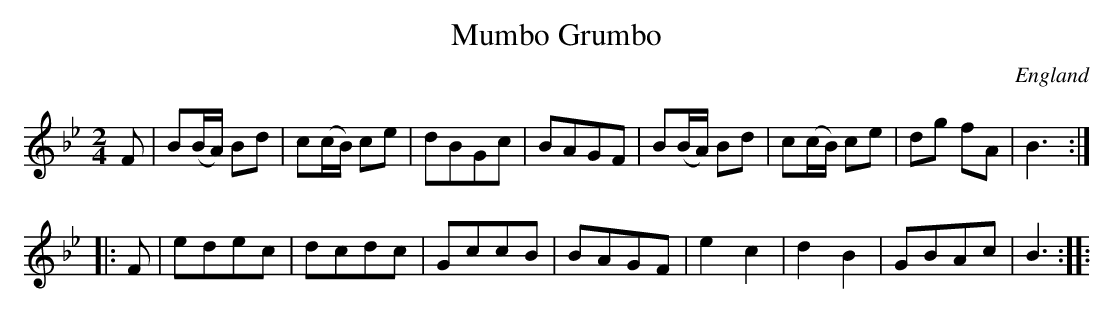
X:1
T:Mumbo Grumbo
L:1/8
M:2/4
O:England
K:Bb
F |\
B(B/A/) Bd | c(c/B/) ce | dBGc | BAGF |\
B(B/A/) Bd | c(c/B/) ce | dg fA | B3 ::
F |\
edec | dcdc | GccB | BAGF | \
e2c2 | d2 B2 | GBAc | B3 ::
